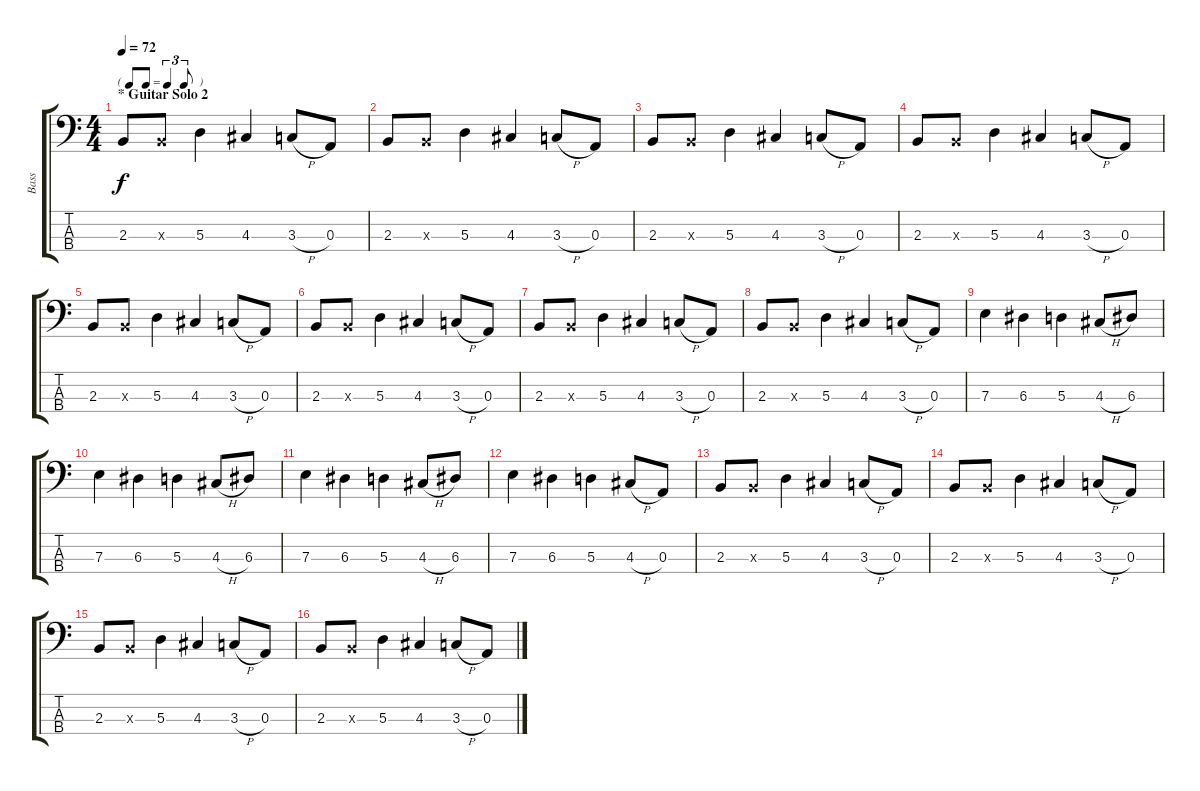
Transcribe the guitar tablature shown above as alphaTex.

\track ("Bass" "Bass") {instrument electricbassfinger}
\staff {score tabs}
\tuning (G2 D2 A1 E1) {hide}
\ts (4 4)
\tf triplet8th
\section ("" "* Guitar Solo 2")
\tempo 72
\clef f4
\ks c
2.3.8{dy f} 2.3{x}.8 5.3.4 4.3.4 3.3{h}.8 0.3.8 |
2.3.8 2.3{x}.8 5.3.4 4.3.4 3.3{h}.8 0.3.8 |
2.3.8 2.3{x}.8 5.3.4 4.3.4 3.3{h}.8 0.3.8 |
2.3.8 2.3{x}.8 5.3.4 4.3.4 3.3{h}.8 0.3.8 |
2.3.8 2.3{x}.8 5.3.4 4.3.4 3.3{h}.8 0.3.8 |
2.3.8 2.3{x}.8 5.3.4 4.3.4 3.3{h}.8 0.3.8 |
2.3.8 2.3{x}.8 5.3.4 4.3.4 3.3{h}.8 0.3.8 |
2.3.8 2.3{x}.8 5.3.4 4.3.4 3.3{h}.8 0.3.8 |
7.3.4 6.3.4 5.3.4 4.3{h}.8 6.3.8 |
7.3.4 6.3.4 5.3.4 4.3{h}.8 6.3.8 |
7.3.4 6.3.4 5.3.4 4.3{h}.8 6.3.8 |
7.3.4 6.3.4 5.3.4 4.3{h}.8 0.3.8 |
2.3.8 2.3{x}.8 5.3.4 4.3.4 3.3{h}.8 0.3.8 |
2.3.8 2.3{x}.8 5.3.4 4.3.4 3.3{h}.8 0.3.8 |
2.3.8 2.3{x}.8 5.3.4 4.3.4 3.3{h}.8 0.3.8 |
2.3.8 2.3{x}.8 5.3.4 4.3.4 3.3{h}.8 0.3.8
